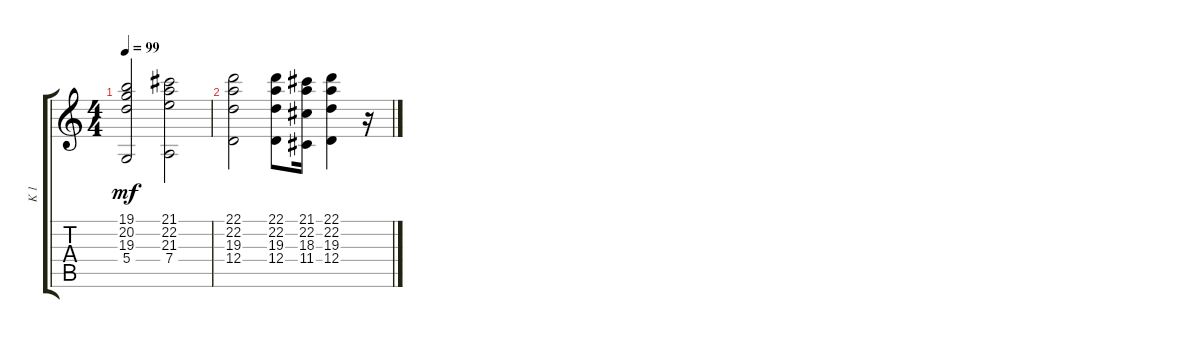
\track ("K 1" "K 1") {instrument stringensemble1}
\staff {score tabs}
\tuning (E4 B3 G3 D3 A2 E2) {hide}
\ts (4 4)
\tempo 99
\clef g2
\ks c
(19.1 20.2 19.3 5.4).2{dy mf} (21.1 22.2 21.3 7.4).2 |
(22.1 22.2 19.3 12.4).2 (22.1 22.2 19.3 12.4).8 (21.1 22.2 18.3 11.4).16 (22.1 22.2 19.3 12.4).4 r.16
